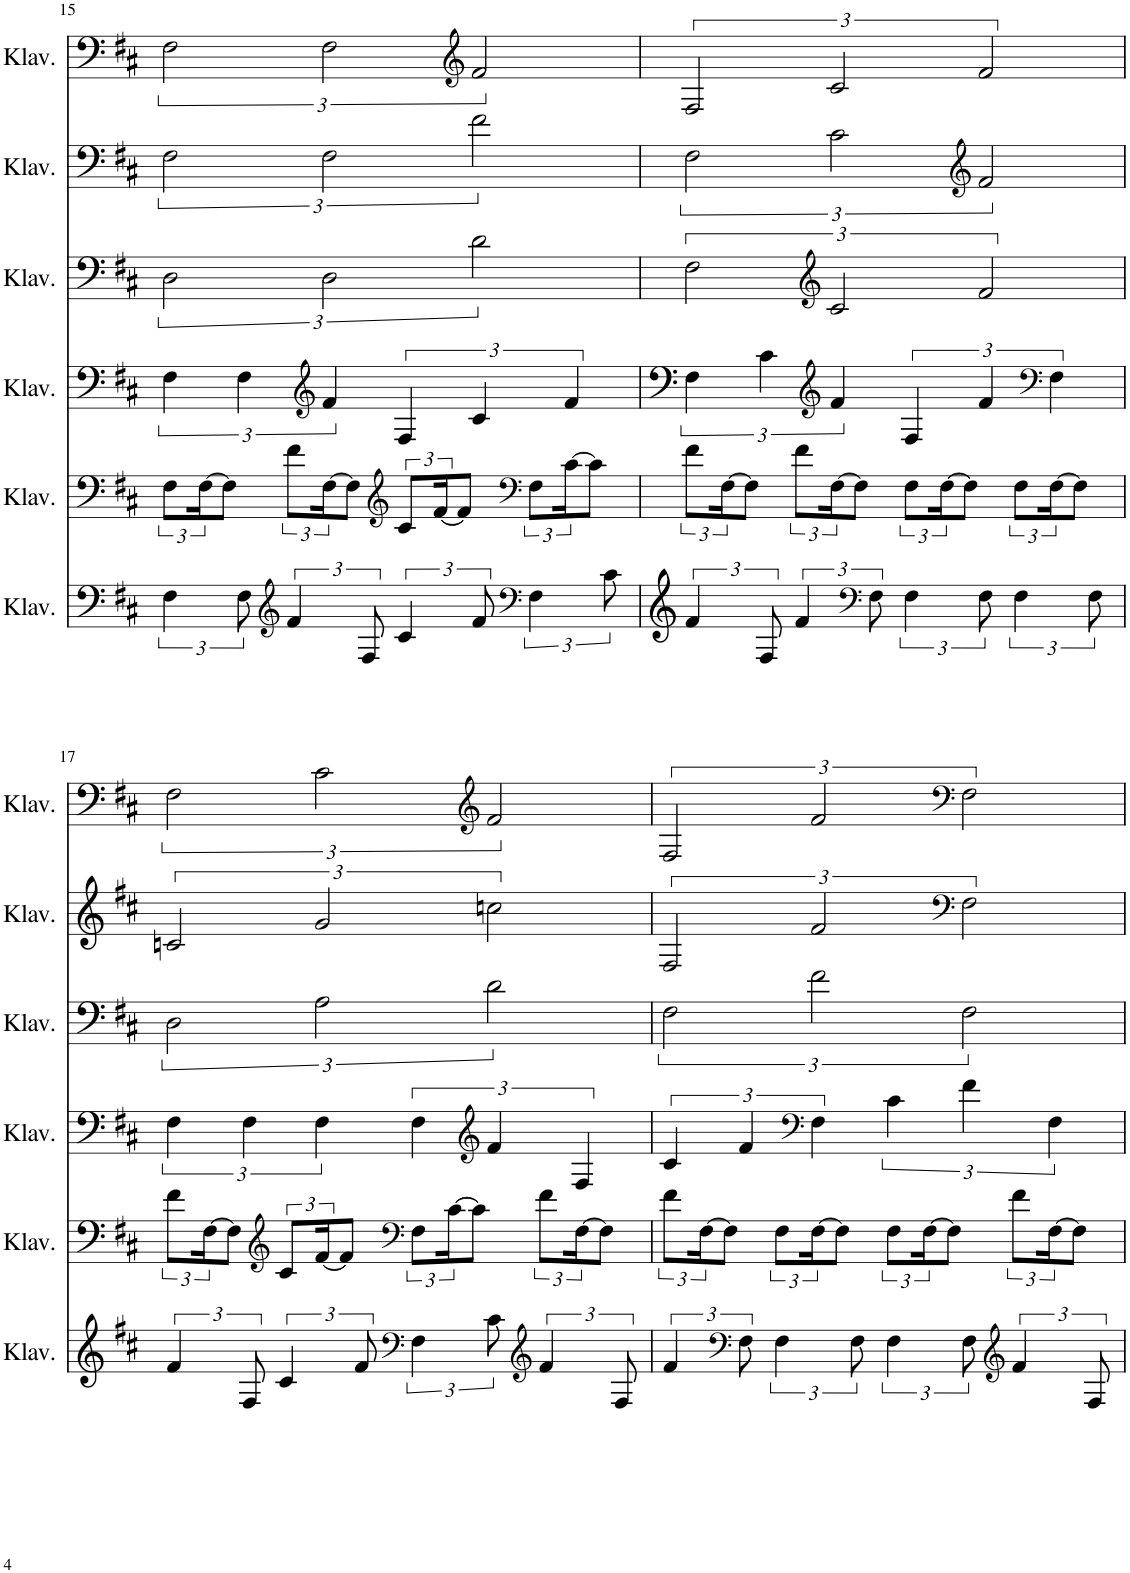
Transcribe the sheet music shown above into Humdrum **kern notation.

**kern	**kern	**kern	**kern	**kern	**kern
*part6	*part5	*part4	*part3	*part2	*part1
*staff6	*staff5	*staff4	*staff3	*staff2	*staff1
*I"Klavier	*I"Klavier	*I"Klavier	*I"Klavier	*I"Klavier	*I"Klavier
*I'Klav.	*I'Klav.	*I'Klav.	*I'Klav.	*I'Klav.	*I'Klav.
!!LO:PB:g=z
*clefF4	*clefG2	*clefF4	*clefF4	*clefF4	*clefF4
*k[f#c#]	*k[f#c#]	*k[f#c#]	*k[f#c#]	*k[f#c#]	*k[f#c#]
*M4/4	*M4/4	*M4/4	*M4/4	*M4/4	*M4/4
=15	=15	=15	=15	=15	=15
6F#\	12F#\L	6F#\	3D\	3F#\	3F#\
.	[24F#\K	.	.	.	.
.	8F#\J]	.	.	.	.
12F#\	.	6F#\	.	.	.
*clefG2	*	*	*	*	*
6f#/	12f#\L	.	.	.	.
*	*	*clefG2	*	*	*
.	[24F#\K	6f#/	3D\	3F#\	3F#\
.	8F#\J]	.	.	.	.
12F#/	.	.	.	.	.
*	*clefG2	*	*	*	*
6c#/	12c#/L	6F#/	.	.	.
.	[24f#/K	.	.	.	.
.	8f#/J]	.	.	.	.
*	*	*	*	*	*clefG2
12f#/	.	6c#/	3d\	3f#\	3f#/
*clefF4	*clefF4	*	*	*	*
6F#\	12F#\L	.	.	.	.
.	[24c#\K	6f#/	.	.	.
.	8c#\J]	.	.	.	.
12c#\	.	.	.	.	.
=16	=16	=16	=16	=16	=16
6f#/	12f#\L	6F#\	3F#\	3F#\	3F#/
.	[24F#\K	.	.	.	.
.	8F#\J]	.	.	.	.
12F#/	.	6c#\	.	.	.
6f#/	12f#\L	.	.	.	.
*	*	*clefG2	*clefG2	*	*
.	[24F#\K	6f#/	3c#/	3c#\	3c#/
.	8F#\J]	.	.	.	.
*clefF4	*	*	*	*	*
12F#\	.	.	.	.	.
6F#\	12F#\L	6F#/	.	.	.
.	[24F#\K	.	.	.	.
.	8F#\J]	.	.	.	.
*	*	*	*	*clefG2	*
12F#\	.	6f#/	3f#/	3f#/	3f#/
6F#\	12F#\L	.	.	.	.
*	*	*clefF4	*	*	*
.	[24F#\K	6F#\	.	.	.
.	8F#\J]	.	.	.	.
12F#\	.	.	.	.	.
!!LO:LB:g=z
=17	=17	=17	=17	=17	=17
6f#/	12f#\L	6F#\	3D\	3cn/	3F#\
.	[24F#\K	.	.	.	.
.	8F#\J]	.	.	.	.
12F#/	.	6F#\	.	.	.
*	*clefG2	*	*	*	*
6c#/	12c#/L	.	.	.	.
.	[24f#/K	6F#\	3A\	3g/	3c#\
.	8f#/J]	.	.	.	.
12f#/	.	.	.	.	.
*clefF4	*clefF4	*	*	*	*
6F#\	12F#\L	6F#\	.	.	.
.	[24c#\K	.	.	.	.
.	8c#\J]	.	.	.	.
*	*	*clefG2	*	*	*clefG2
12c#\	.	6f#/	3d\	3ccn\	3f#/
*clefG2	*	*	*	*	*
6f#/	12f#\L	.	.	.	.
.	[24F#\K	6F#/	.	.	.
.	8F#\J]	.	.	.	.
12F#/	.	.	.	.	.
=18	=18	=18	=18	=18	=18
6f#/	12f#\L	6c#/	3F#\	3F#/	3F#/
.	[24F#\K	.	.	.	.
.	8F#\J]	.	.	.	.
*clefF4	*	*	*	*	*
12F#\	.	6f#/	.	.	.
6F#\	12F#\L	.	.	.	.
*	*	*clefF4	*	*	*
.	[24F#\K	6F#\	3f#\	3f#/	3f#/
.	8F#\J]	.	.	.	.
12F#\	.	.	.	.	.
6F#\	12F#\L	6c#\	.	.	.
.	[24F#\K	.	.	.	.
.	8F#\J]	.	.	.	.
*	*	*	*	*clefF4	*clefF4
12F#\	.	6f#\	3F#\	3F#\	3F#\
*clefG2	*	*	*	*	*
6f#/	12f#\L	.	.	.	.
.	[24F#\K	6F#\	.	.	.
.	8F#\J]	.	.	.	.
12F#/	.	.	.	.	.
=	=	=	=	=	=
*-	*-	*-	*-	*-	*-
